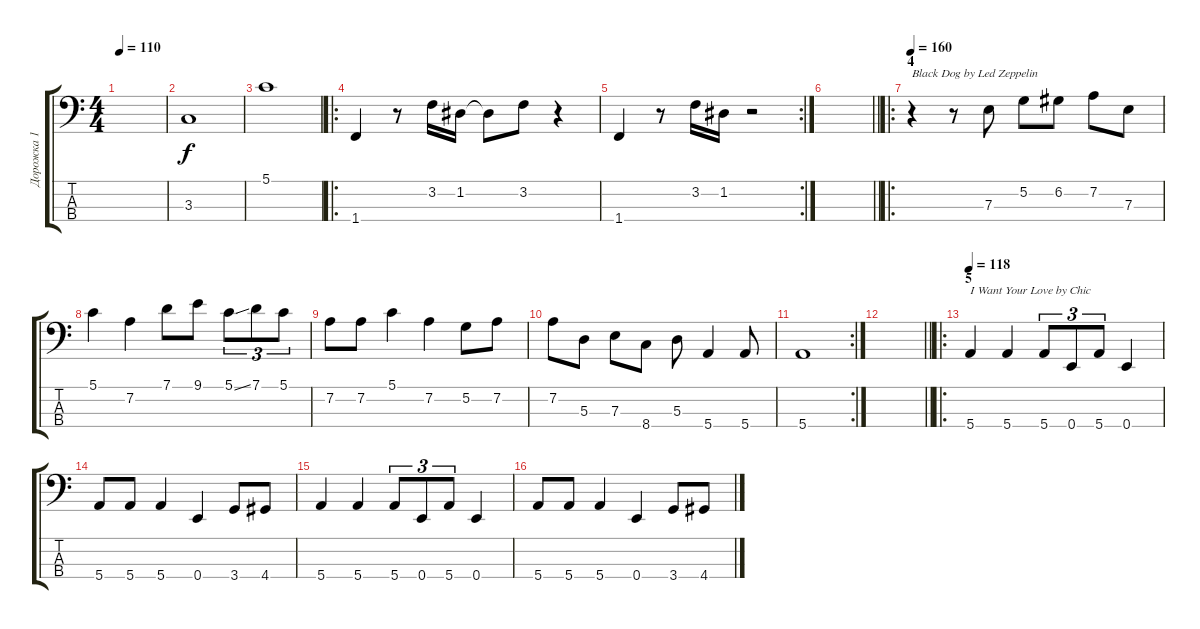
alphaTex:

\track ("Дорожка 1" "Дорожка 1") {instrument acousticguitarsteel}
\staff {score tabs}
\tuning (G2 D2 A1 E1) {hide}
\ts (4 4)
\tempo 110
\clef f4
\ks c
|
3.3.1 |
5.1.1 |
\ro
1.4.4 r.8 3.2.16 1.2.16 1.2{t}.8 3.2.8 r.4 |
\rc 2
1.4.4 r.8 3.2.16 1.2.16 r.2 |
\barLineRight lightlight
|
\ro
\section ("" "4")
\tempo 160
r.4{txt "Black Dog by Led Zeppelin"} r.8 7.3.8 5.2.8 6.2.8 7.2.8 7.3.8 |
5.1.4 7.2.4 7.1.8 9.1.8 5.1{ss}.8{tu (3 2)} 7.1.8{tu (3 2)} 5.1.8{tu (3 2)} |
7.2.8 7.2.8 5.1.4 7.2.4 5.2.8 7.2.8 |
7.2.8 5.3.8 7.3.8 8.4.8 5.3.8 5.4.4 5.4.8 |
\rc 2
5.4.1 |
\barLineRight lightlight
|
\ro
\section ("" "5")
\tempo 118
5.4.4{txt "I Want Your Love by Chic"} 5.4.4 5.4.8{tu (3 2)} 0.4.8{tu (3 2)} 5.4.8{tu (3 2)} 0.4.4 |
5.4.8 5.4.8 5.4.4 0.4.4 3.4.8 4.4.8 |
5.4.4 5.4.4 5.4.8{tu (3 2)} 0.4.8{tu (3 2)} 5.4.8{tu (3 2)} 0.4.4 |
5.4.8 5.4.8 5.4.4 0.4.4 3.4.8 4.4.8
